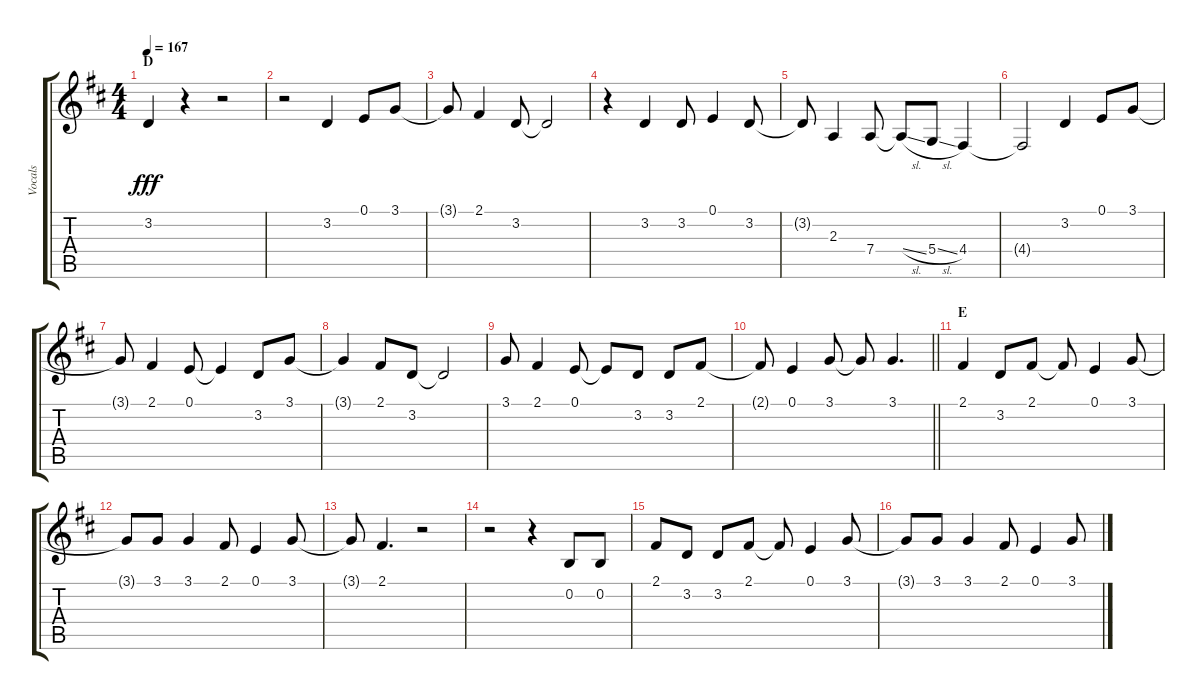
\track ("Vocals" "Vocals") {instrument voiceoohs}
\staff {score tabs}
\tuning (E4 B3 G3 D3 A2 E2) {hide}
\ts (4 4)
\section ("" "D")
\tempo 167
\clef g2
\ks d
3.2{t}.4{dy fff} r.4 r.2 |
r.2 3.2.4 0.1.8 3.1.8 |
3.1{t}.8 2.1.4 3.2.8 3.2{t}.2 |
r.4 3.2.4 3.2.8 0.1.4 3.2.8 |
3.2{t}.8 2.3.4 7.4.8 7.4{sl t}.8 5.4{sl}.8 4.4.4 |
4.4{t}.2 3.2.4 0.1.8 3.1.8 |
3.1{t}.8 2.1.4 0.1.8 0.1{t}.4 3.2.8 3.1.8 |
3.1{t}.4 2.1.8 3.2.8 3.2{t}.2 |
3.1.8 2.1.4 0.1.8 0.1{t}.8 3.2.8 3.2.8 2.1.8 |
\barLineRight lightlight
2.1{t}.8 0.1.4 3.1.8 3.1{t}.8 3.1.4{d} |
\section ("" "E")
2.1.4 3.2.8 2.1.8 2.1{t}.8 0.1.4 3.1.8 |
3.1{t}.8 3.1.8 3.1.4 2.1.8 0.1.4 3.1.8 |
3.1{t}.8 2.1.4{d} r.2 |
r.2 r.4 0.2.8 0.2.8 |
2.1.8 3.2.8 3.2.8 2.1.8 2.1{t}.8 0.1.4 3.1.8 |
3.1{t}.8 3.1.8 3.1.4 2.1.8 0.1.4 3.1.8
